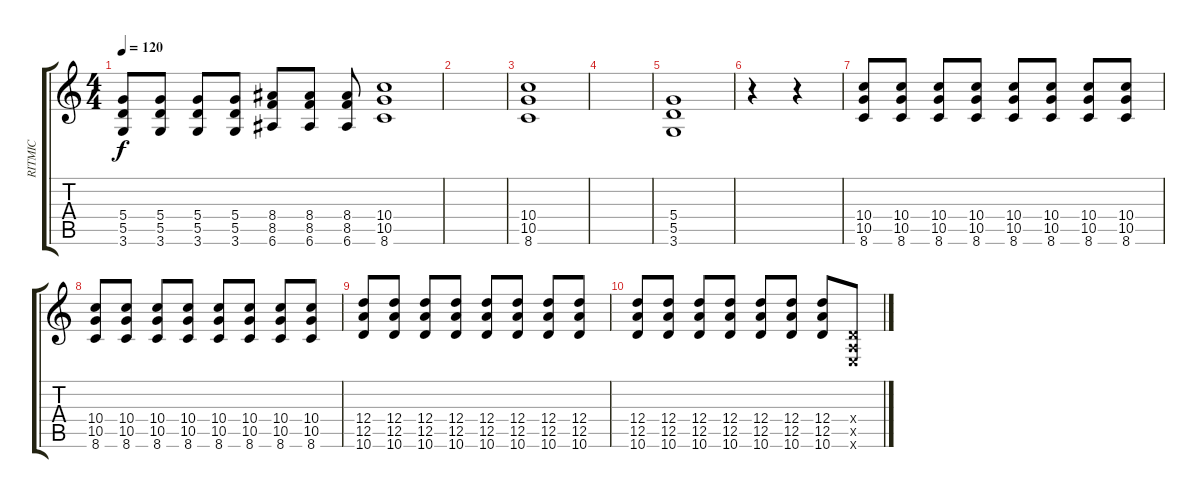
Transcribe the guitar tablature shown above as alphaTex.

\track ("RITMIC" "RITMIC") {instrument distortionguitar}
\staff {score tabs}
\tuning (E4 B3 G3 D3 A2 E2) {hide}
\ts (4 4)
\tempo 120
\clef g2
\ks c
(5.4 5.5 3.6).8{dy f} (5.4 5.5 3.6).8 (5.4 5.5 3.6).8 (5.4 5.5 3.6).8 (8.4 8.5 6.6).8 (8.4 8.5 6.6).8 (8.4 8.5 6.6).8 (10.4 10.5 8.6).1 |
|
(10.4 10.5 8.6).1 |
|
(5.4 5.5 3.6).1 |
r.4 r.4 |
(10.4 10.5 8.6).8 (10.4 10.5 8.6).8 (10.4 10.5 8.6).8 (10.4 10.5 8.6).8 (10.4 10.5 8.6).8 (10.4 10.5 8.6).8 (10.4 10.5 8.6).8 (10.4 10.5 8.6).8 |
(10.4 10.5 8.6).8 (10.4 10.5 8.6).8 (10.4 10.5 8.6).8 (10.4 10.5 8.6).8 (10.4 10.5 8.6).8 (10.4 10.5 8.6).8 (10.4 10.5 8.6).8 (10.4 10.5 8.6).8 |
(12.4 12.5 10.6).8 (12.4 12.5 10.6).8 (12.4 12.5 10.6).8 (12.4 12.5 10.6).8 (12.4 12.5 10.6).8 (12.4 12.5 10.6).8 (12.4 12.5 10.6).8 (12.4 12.5 10.6).8 |
(12.4 12.5 10.6).8 (12.4 12.5 10.6).8 (12.4 12.5 10.6).8 (12.4 12.5 10.6).8 (12.4 12.5 10.6).8 (12.4 12.5 10.6).8 (12.4 12.5 10.6).8 (0.4{x} 0.5{x} 0.6{x}).8
